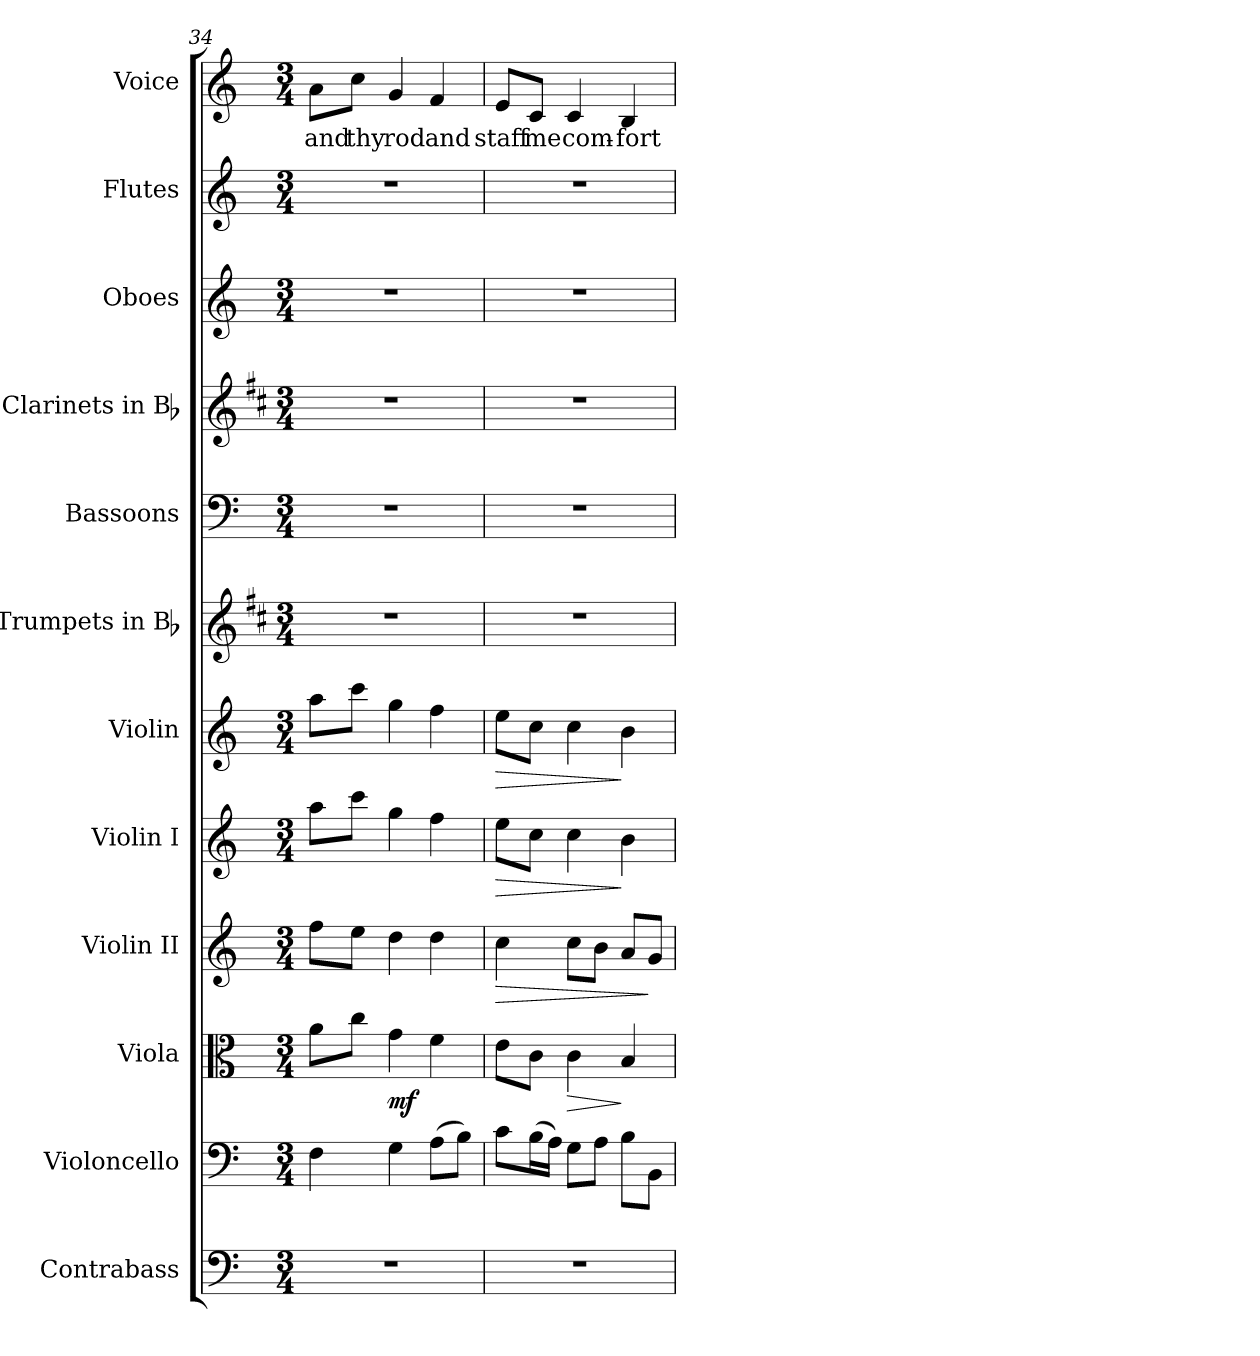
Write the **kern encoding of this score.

**kern	**kern	**kern	**dynam	**kern	**dynam	**kern	**dynam	**kern	**dynam	**kern	**kern	**kern	**kern	**kern	**kern	**text
*part12	*part11	*part10	*part10	*part9	*part9	*part8	*part8	*part7	*part7	*part6	*part5	*part4	*part3	*part2	*part1	*part1
*staff12	*staff11	*staff10	*staff10	*staff9	*staff9	*staff8	*staff8	*staff7	*staff7	*staff6	*staff5	*staff4	*staff3	*staff2	*staff1	*staff1
*I"Contrabass	*I"Violoncello	*I"Viola	*	*I"Violin II	*	*I"Violin I	*	*I"Violin	*	*I"Trumpets in Bb	*I"Bassoons	*I"Clarinets in Bb	*I"Oboes	*I"Flutes	*I"Voice	*
*I'Cb.	*I'Vc.	*I'Vla.	*	*I'Vln. II	*	*I'Vln. I	*	*I'Vln.	*	*I'Tpt.	*I'Bsn.	*I'Cl.	*I'Ob.	*I'Fl.	*I'Voice	*
*clefF4	*clefF4	*clefC3	*	*clefG2	*	*clefG2	*	*clefG2	*	*clefG2	*clefF4	*clefG2	*clefG2	*clefG2	*clefG2	*
*ITrd7c12	*	*	*	*	*	*	*	*	*	*ITrd1c2	*	*ITrd1c2	*	*	*	*
*k[]	*k[]	*k[]	*	*k[]	*	*k[]	*	*k[]	*	*k[]	*k[]	*k[]	*k[]	*k[]	*k[]	*
*C:	*C:	*C:	*	*C:	*	*C:	*	*C:	*	*C:	*C:	*C:	*C:	*C:	*C:	*
*M3/4	*M3/4	*M3/4	*	*M3/4	*	*M3/4	*	*M3/4	*	*M3/4	*M3/4	*M3/4	*M3/4	*M3/4	*M3/4	*
=34	=34	=34	=34	=34	=34	=34	=34	=34	=34	=34	=34	=34	=34	=34	=34	=34
!LO:N:vis=1	!	!	!	!	!	!	!	!	!	!LO:N:vis=1	!LO:N:vis=1	!LO:N:vis=1	!LO:N:vis=1	!LO:N:vis=1	!	!
!	!	!	!	!	!	!	!	!	!	!	!	!	!	!	!	!LO:LY:b:color=#000000
2.r	4Fi\	8ai\L	.	8ffi\L	.	8aai\L	.	8aai\L	.	2.r	2.r	2.r	2.r	2.r	8ai\L	and
!	!	!	!	!	!	!	!	!	!	!	!	!	!	!	!	!LO:LY:b:color=#000000
.	.	8cci\J	.	8eei\J	.	8ccci\J	.	8ccci\J	.	.	.	.	.	.	8cci\J	thy
!	!	!	!	!	!	!	!	!	!	!	!	!	!	!	!	!LO:LY:b:color=#000000
.	4Gi\	4gi\	mf	4ddi\	.	4ggi\	.	4ggi\	.	.	.	.	.	.	4gi/	rod
!	!	!	!	!	!	!	!	!	!	!	!	!	!	!	!	!LO:LY:b:color=#000000
.	(8Ai\L	4fi\	.	4ddi\	.	4ffi\	.	4ffi\	.	.	.	.	.	.	4fi/	and
.	8Bi\J)	.	.	.	.	.	.	.	.	.	.	.	.	.	.	.
=35	=35	=35	=35	=35	=35	=35	=35	=35	=35	=35	=35	=35	=35	=35	=35	=35
!LO:N:vis=1	!	!	!	!	!LO:HP:b	!	!LO:HP:b	!	!LO:HP:b	!LO:N:vis=1	!LO:N:vis=1	!LO:N:vis=1	!LO:N:vis=1	!LO:N:vis=1	!	!
!	!	!	!	!	!	!	!	!	!	!	!	!	!	!	!	!LO:LY:b:color=#000000
2.r	8ci\L	8ei\L	.	4cci\	>	8eei\L	>	8eei\L	>	2.r	2.r	2.r	2.r	2.r	8ei/L	staff
!	!	!	!	!	!	!	!	!	!	!	!	!	!	!	!	!LO:LY:b:color=#000000
.	(16Bi\L	8ci\J	.	.	.	8cci\J	.	8cci\J	.	.	.	.	.	.	8ci/J	me
.	16Ai\JJ)	.	.	.	.	.	.	.	.	.	.	.	.	.	.	.
!	!	!	!LO:HP:b	!	!	!	!	!	!	!	!	!	!	!	!	!
!	!	!	!	!	!	!	!	!	!	!	!	!	!	!	!	!LO:LY:b:color=#000000
.	8Gi\L	4ci\	>	8cci\L	.	4cci\	.	4cci\	.	.	.	.	.	.	4ci/	com-
.	8Ai\J	.	.	8bi\J	.	.	.	.	.	.	.	.	.	.	.	.
!	!	!	!	!	!	!	!	!	!	!	!	!	!	!	!	!LO:LY:b:color=#000000
.	8Bi\L	4Bi/	]	8ai/L	.	4bi\	]	4bi\	]	.	.	.	.	.	4Bi/	-fort
.	8BBi\J	.	.	8gi/J	]	.	.	.	.	.	.	.	.	.	.	.
=	=	=	=	=	=	=	=	=	=	=	=	=	=	=	=	=
*-	*-	*-	*-	*-	*-	*-	*-	*-	*-	*-	*-	*-	*-	*-	*-	*-
